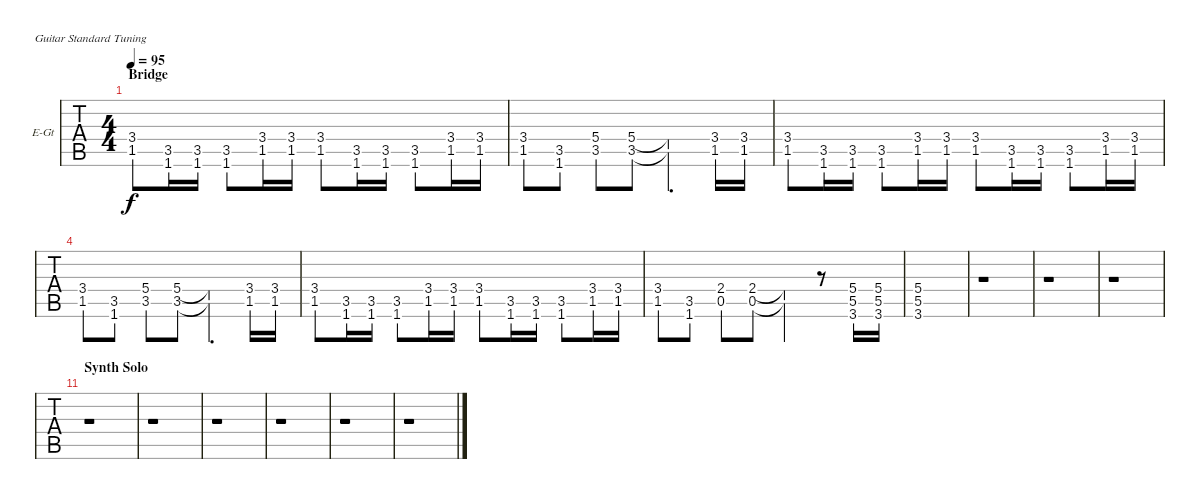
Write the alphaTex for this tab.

\bracketExtendMode nobrackets
\firstSystemTrackNameOrientation horizontal
\otherSystemsTrackNameOrientation horizontal
\defaultBarNumberDisplay FirstOfSystem
\track ("Electric Guitar 2" "E-Gt") {instrument distortionguitar}
\staff {tabs}
\tuning (E4 B3 G3 D3 A2 E2)
\ts (4 4)
\section ("" "Bridge")
\tempo 95
\clef g2
\scale
0.283422
\ks c
(3.4 1.5).8{dy f} (3.5 1.6).16 (3.5 1.6).16 (3.5 1.6).8 (3.4 1.5).16 (3.4 1.5).16 (3.4 1.5).8 (3.5 1.6).16 (3.5 1.6).16 (3.5 1.6).8 (3.4 1.5).16 (3.4 1.5).16 |
\scale
0.216578 (3.4 1.5).8 (3.5 1.6).8 (5.4 3.5).8 (5.4 3.5).8 (5.4{t} 3.5{t}).4{d} (3.4 1.5).16 (3.4 1.5).16 |
\scale
0.283422 (3.4 1.5).8 (3.5 1.6).16 (3.5 1.6).16 (3.5 1.6).8 (3.4 1.5).16 (3.4 1.5).16 (3.4 1.5).8 (3.5 1.6).16 (3.5 1.6).16 (3.5 1.6).8 (3.4 1.5).16 (3.4 1.5).16 |
\scale
0.216578 (3.4 1.5).8 (3.5 1.6).8 (5.4 3.5).8 (5.4 3.5).8 (5.4{t} 3.5{t}).4{d} (3.4 1.5).16 (3.4 1.5).16 |
\scale
0.418146 (3.4 1.5).8 (3.5 1.6).16 (3.5 1.6).16 (3.5 1.6).8 (3.4 1.5).16 (3.4 1.5).16 (3.4 1.5).8 (3.5 1.6).16 (3.5 1.6).16 (3.5 1.6).8 (3.4 1.5).16 (3.4 1.5).16 |
\scale
0.345168 (3.4 1.5).8 (3.5 1.6).8 (2.4 0.5).8 (2.4 0.5).8 (2.4{t} 0.5{t}).4 r.8 (5.4 5.5 3.6).16 (5.4 5.5 3.6).16 |
\scale
0.118343 (5.4 5.5 3.6).1 |
\scale
0.118343 r.1 |
\scale
0.25 r.1 |
\scale
0.25 r.1 |
\section ("" "Synth Solo")
\scale
0.25 r.1 |
\scale
0.25 r.1 |
\scale
0.25 r.1 |
\scale
0.25 r.1 |
\scale
0.25 r.1 |
\scale
0.25 r.1
